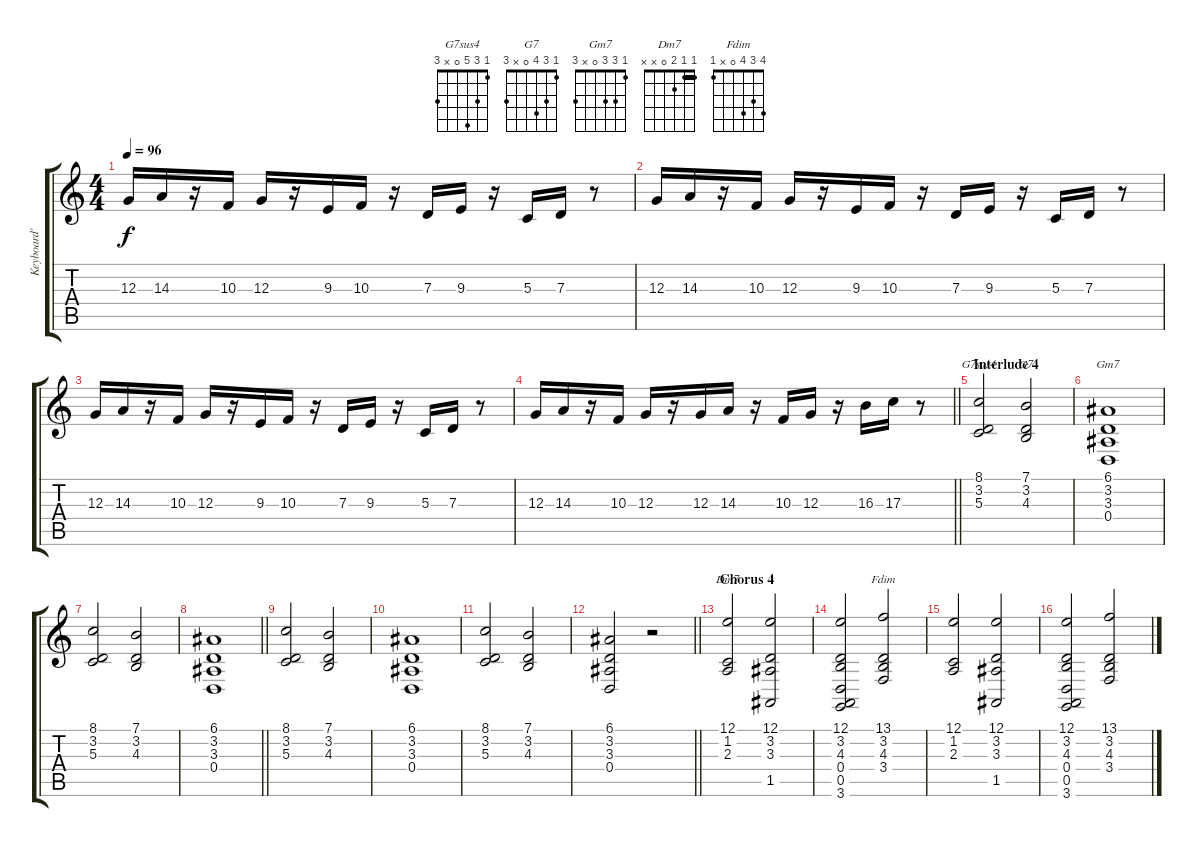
\track ("Keyboard'" "Keyboard'") {instrument stringensemble1}
\staff {score tabs}
\tuning (E4 B3 G3 D3 A2 E2) {hide}
\chord ("G7sus4" 1 3 5 0 x 3)
\chord ("G7" 1 3 4 0 x 3)
\chord ("Gm7" 1 3 3 0 x 3)
\chord ("Dm7" 1 1 2 0 x x) {barre 1}
\chord ("Fdim" 4 3 4 0 x 1)
\ts (4 4)
\tempo 96
\clef g2
\ks c
12.3.16{dy f} 14.3.16 r.16 10.3.16 12.3.16 r.16 9.3.16 10.3.16 r.16 7.3.16 9.3.16 r.16 5.3.16 7.3.16 r.8 |
12.3.16 14.3.16 r.16 10.3.16 12.3.16 r.16 9.3.16 10.3.16 r.16 7.3.16 9.3.16 r.16 5.3.16 7.3.16 r.8 |
12.3.16 14.3.16 r.16 10.3.16 12.3.16 r.16 9.3.16 10.3.16 r.16 7.3.16 9.3.16 r.16 5.3.16 7.3.16 r.8 |
\barLineRight lightlight
12.3.16 14.3.16 r.16 10.3.16 12.3.16 r.16 12.3.16 14.3.16 r.16 10.3.16 12.3.16 r.16 16.3.16 17.3.16 r.8 |
\section ("" "Interlude 4")
(8.1 3.2 5.3).2{ch "G7sus4"} (7.1 3.2 4.3).2{ch "G7"} |
(6.1 3.2 3.3 0.4).1{ch "Gm7"} |
(8.1 3.2 5.3).2 (7.1 3.2 4.3).2 |
\barLineRight lightlight
(6.1 3.2 3.3 0.4).1 |
(8.1 3.2 5.3).2 (7.1 3.2 4.3).2 |
(6.1 3.2 3.3 0.4).1 |
(8.1 3.2 5.3).2 (7.1 3.2 4.3).2 |
\barLineRight lightlight
(6.1 3.2 3.3 0.4).2 r.2 |
\section ("" "Chorus 4")
(12.1 1.2 2.3).2{ch "Dm7"} (12.1 3.2 3.3 1.5).2 |
(12.1 3.2 4.3 0.4 0.5 3.6).2 (13.1 3.2 4.3 3.4).2{ch "Fdim"} |
(12.1 1.2 2.3).2 (12.1 3.2 3.3 1.5).2 |
(12.1 3.2 4.3 0.4 0.5 3.6).2 (13.1 3.2 4.3 3.4).2
